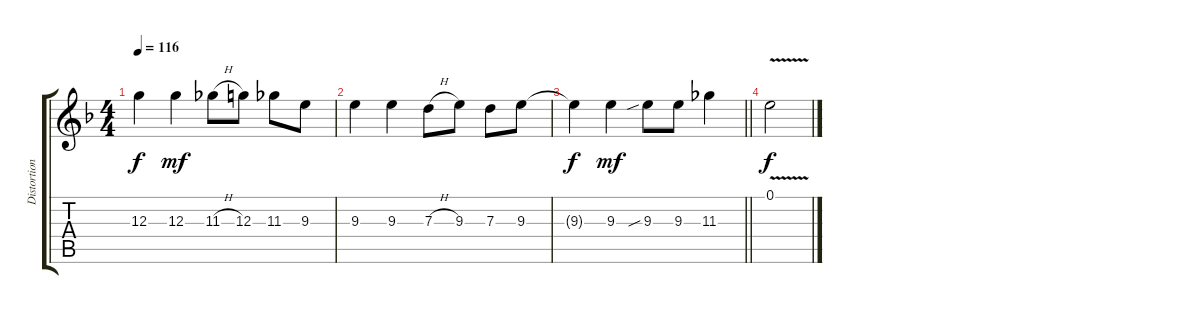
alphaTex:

\track ("Distortion" "Distortion") {instrument overdrivenguitar}
\staff {score tabs}
\tuning (E4 B3 G3 D3 A2 E2) {hide}
\ts (4 4)
\tempo 116
\clef g2
\ks dminor
12.3{t}.4{dy f} 12.3.4{dy mf} 11.3{h}.8 12.3.8 11.3.8 9.3.8 |
9.3.4 9.3.4 7.3{h}.8 9.3.8 7.3.8 9.3.8 |
\barLineRight lightlight
9.3{t}.4{dy f} 9.3.4{dy mf} 9.3{sib}.8 9.3.8 11.3.4 |
0.1{v}.2{dy f}
